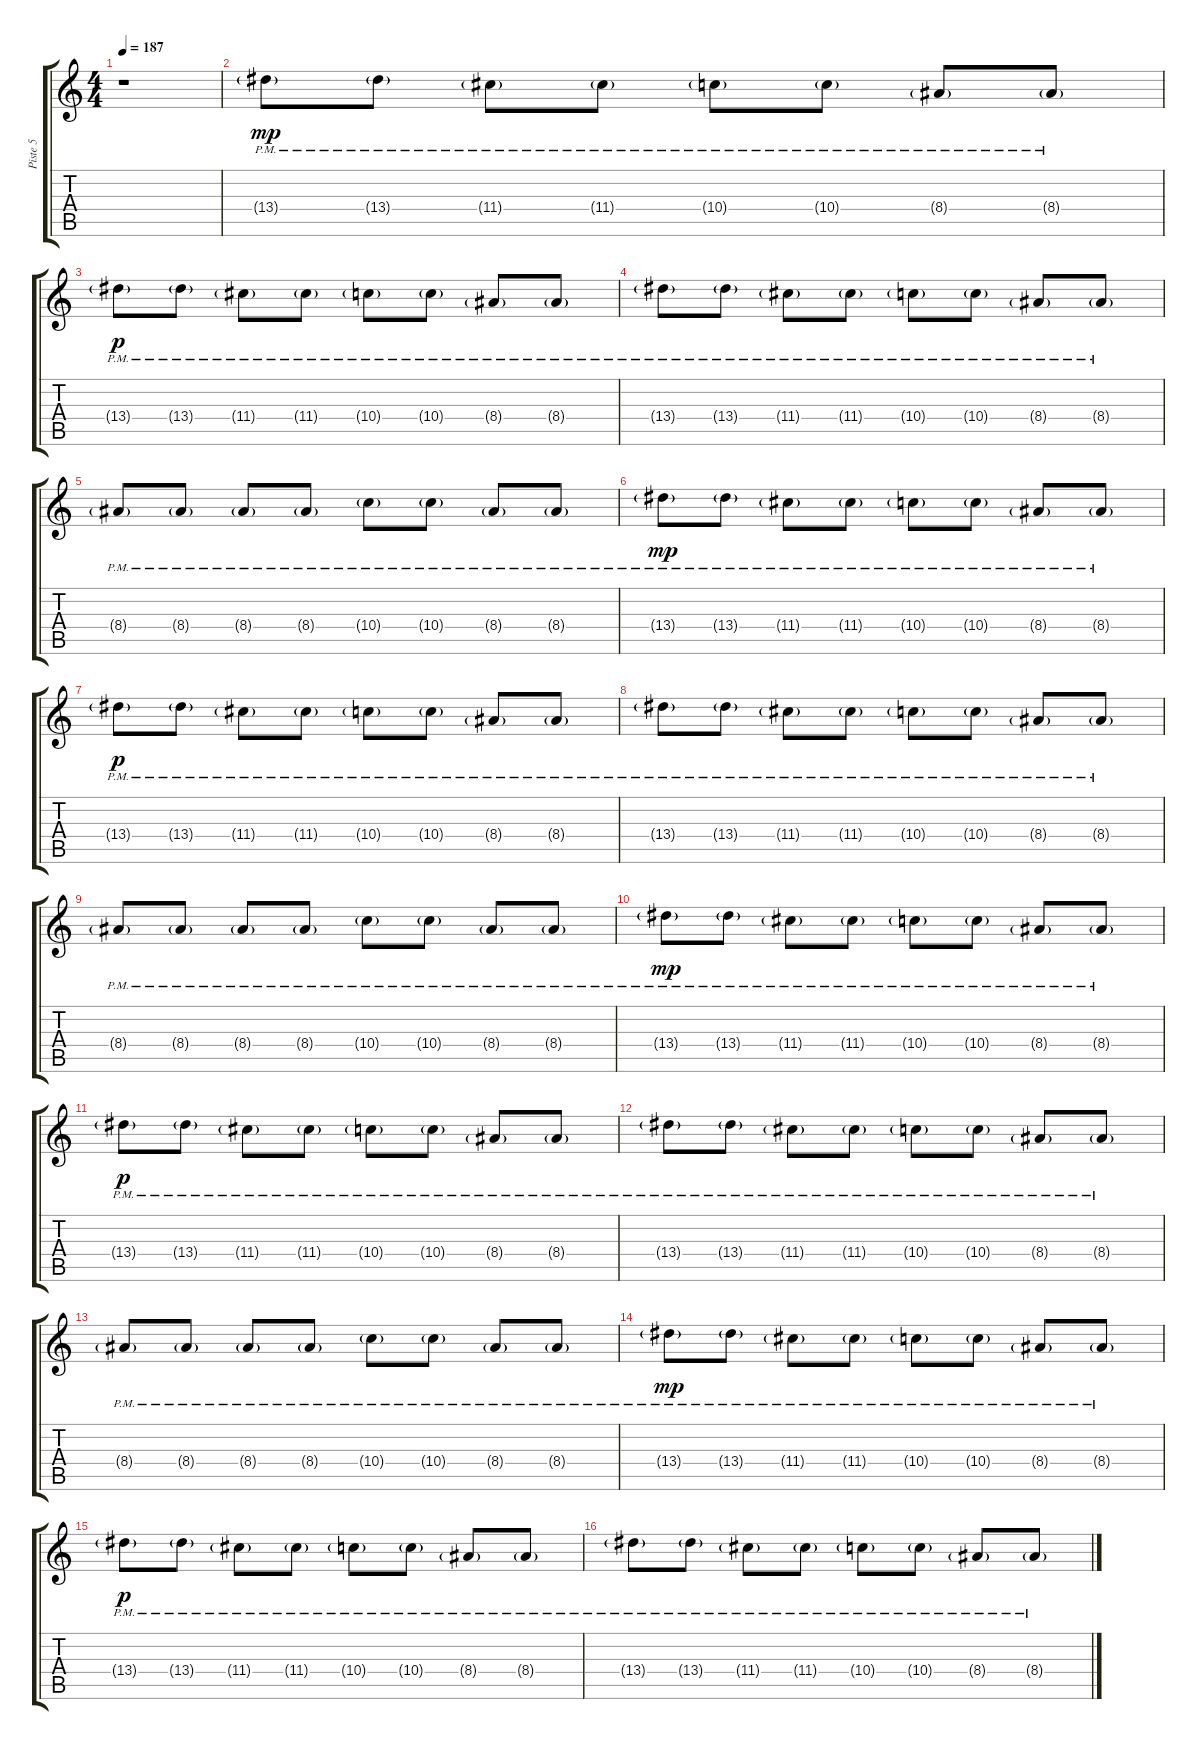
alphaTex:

\track ("Piste 5" "Piste 5") {instrument overdrivenguitar}
\staff {score tabs}
\tuning (E4 B3 G3 D3 A2 E2) {hide}
\ts (4 4)
\tempo 187
\clef g2
\ks c
r.1{dy mp} |
13.4{g pm}.8 13.4{g pm}.8 11.4{g pm}.8 11.4{g pm}.8 10.4{g pm}.8 10.4{g pm}.8 8.4{g pm}.8 8.4{g pm}.8 |
13.4{g pm}.8{dy p} 13.4{g pm}.8 11.4{g pm}.8 11.4{g pm}.8 10.4{g pm}.8 10.4{g pm}.8 8.4{g pm}.8 8.4{g pm}.8 |
13.4{g pm}.8 13.4{g pm}.8 11.4{g pm}.8 11.4{g pm}.8 10.4{g pm}.8 10.4{g pm}.8 8.4{g pm}.8 8.4{g pm}.8 |
8.4{g pm}.8 8.4{g pm}.8 8.4{g pm}.8 8.4{g pm}.8 10.4{g pm}.8 10.4{g pm}.8 8.4{g pm}.8 8.4{g pm}.8 |
13.4{g pm}.8{dy mp} 13.4{g pm}.8 11.4{g pm}.8 11.4{g pm}.8 10.4{g pm}.8 10.4{g pm}.8 8.4{g pm}.8 8.4{g pm}.8 |
13.4{g pm}.8{dy p} 13.4{g pm}.8 11.4{g pm}.8 11.4{g pm}.8 10.4{g pm}.8 10.4{g pm}.8 8.4{g pm}.8 8.4{g pm}.8 |
13.4{g pm}.8 13.4{g pm}.8 11.4{g pm}.8 11.4{g pm}.8 10.4{g pm}.8 10.4{g pm}.8 8.4{g pm}.8 8.4{g pm}.8 |
8.4{g pm}.8 8.4{g pm}.8 8.4{g pm}.8 8.4{g pm}.8 10.4{g pm}.8 10.4{g pm}.8 8.4{g pm}.8 8.4{g pm}.8 |
13.4{g pm}.8{dy mp} 13.4{g pm}.8 11.4{g pm}.8 11.4{g pm}.8 10.4{g pm}.8 10.4{g pm}.8 8.4{g pm}.8 8.4{g pm}.8 |
13.4{g pm}.8{dy p} 13.4{g pm}.8 11.4{g pm}.8 11.4{g pm}.8 10.4{g pm}.8 10.4{g pm}.8 8.4{g pm}.8 8.4{g pm}.8 |
13.4{g pm}.8 13.4{g pm}.8 11.4{g pm}.8 11.4{g pm}.8 10.4{g pm}.8 10.4{g pm}.8 8.4{g pm}.8 8.4{g pm}.8 |
8.4{g pm}.8 8.4{g pm}.8 8.4{g pm}.8 8.4{g pm}.8 10.4{g pm}.8 10.4{g pm}.8 8.4{g pm}.8 8.4{g pm}.8 |
13.4{g pm}.8{dy mp} 13.4{g pm}.8 11.4{g pm}.8 11.4{g pm}.8 10.4{g pm}.8 10.4{g pm}.8 8.4{g pm}.8 8.4{g pm}.8 |
13.4{g pm}.8{dy p} 13.4{g pm}.8 11.4{g pm}.8 11.4{g pm}.8 10.4{g pm}.8 10.4{g pm}.8 8.4{g pm}.8 8.4{g pm}.8 |
13.4{g pm}.8 13.4{g pm}.8 11.4{g pm}.8 11.4{g pm}.8 10.4{g pm}.8 10.4{g pm}.8 8.4{g pm}.8 8.4{g pm}.8
